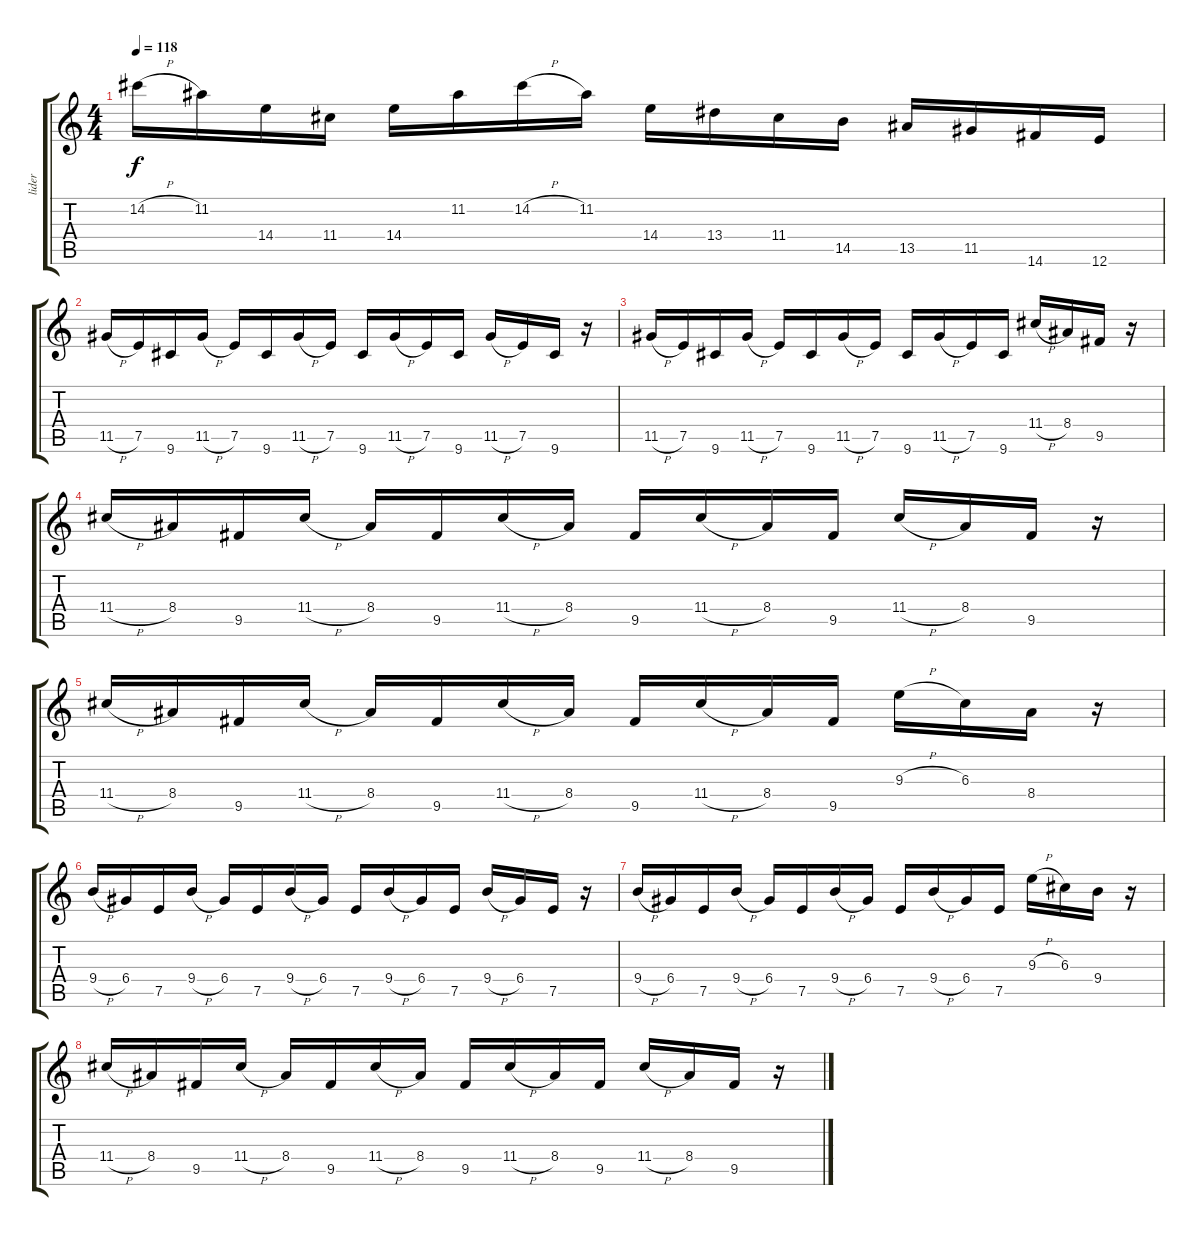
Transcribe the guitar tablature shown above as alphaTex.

\track ("lider" "lider") {instrument distortionguitar}
\staff {score tabs}
\tuning (E4 B3 G3 D3 A2 E2) {hide}
\ts (4 4)
\tempo 118
\clef g2
\ks c
14.2{h}.16{dy f} 11.2.16 14.4.16 11.4.16 14.4.16 11.2.16 14.2{h}.16 11.2.16 14.4.16 13.4.16 11.4.16 14.5.16 13.5.16 11.5.16 14.6.16 12.6.16 |
11.5{h}.16 7.5.16 9.6.16 11.5{h}.16 7.5.16 9.6.16 11.5{h}.16 7.5.16 9.6.16 11.5{h}.16 7.5.16 9.6.16 11.5{h}.16 7.5.16 9.6.16 r.16 |
11.5{h}.16 7.5.16 9.6.16 11.5{h}.16 7.5.16 9.6.16 11.5{h}.16 7.5.16 9.6.16 11.5{h}.16 7.5.16 9.6.16 11.4{h}.16 8.4.16 9.5.16 r.16 |
11.4{h}.16 8.4.16 9.5.16 11.4{h}.16 8.4.16 9.5.16 11.4{h}.16 8.4.16 9.5.16 11.4{h}.16 8.4.16 9.5.16 11.4{h}.16 8.4.16 9.5.16 r.16 |
11.4{h}.16 8.4.16 9.5.16 11.4{h}.16 8.4.16 9.5.16 11.4{h}.16 8.4.16 9.5.16 11.4{h}.16 8.4.16 9.5.16 9.3{h}.16 6.3.16 8.4.16 r.16 |
9.4{h}.16 6.4.16 7.5.16 9.4{h}.16 6.4.16 7.5.16 9.4{h}.16 6.4.16 7.5.16 9.4{h}.16 6.4.16 7.5.16 9.4{h}.16 6.4.16 7.5.16 r.16 |
9.4{h}.16 6.4.16 7.5.16 9.4{h}.16 6.4.16 7.5.16 9.4{h}.16 6.4.16 7.5.16 9.4{h}.16 6.4.16 7.5.16 9.3{h}.16 6.3.16 9.4.16 r.16 |
11.4{h}.16 8.4.16 9.5.16 11.4{h}.16 8.4.16 9.5.16 11.4{h}.16 8.4.16 9.5.16 11.4{h}.16 8.4.16 9.5.16 11.4{h}.16 8.4.16 9.5.16 r.16
